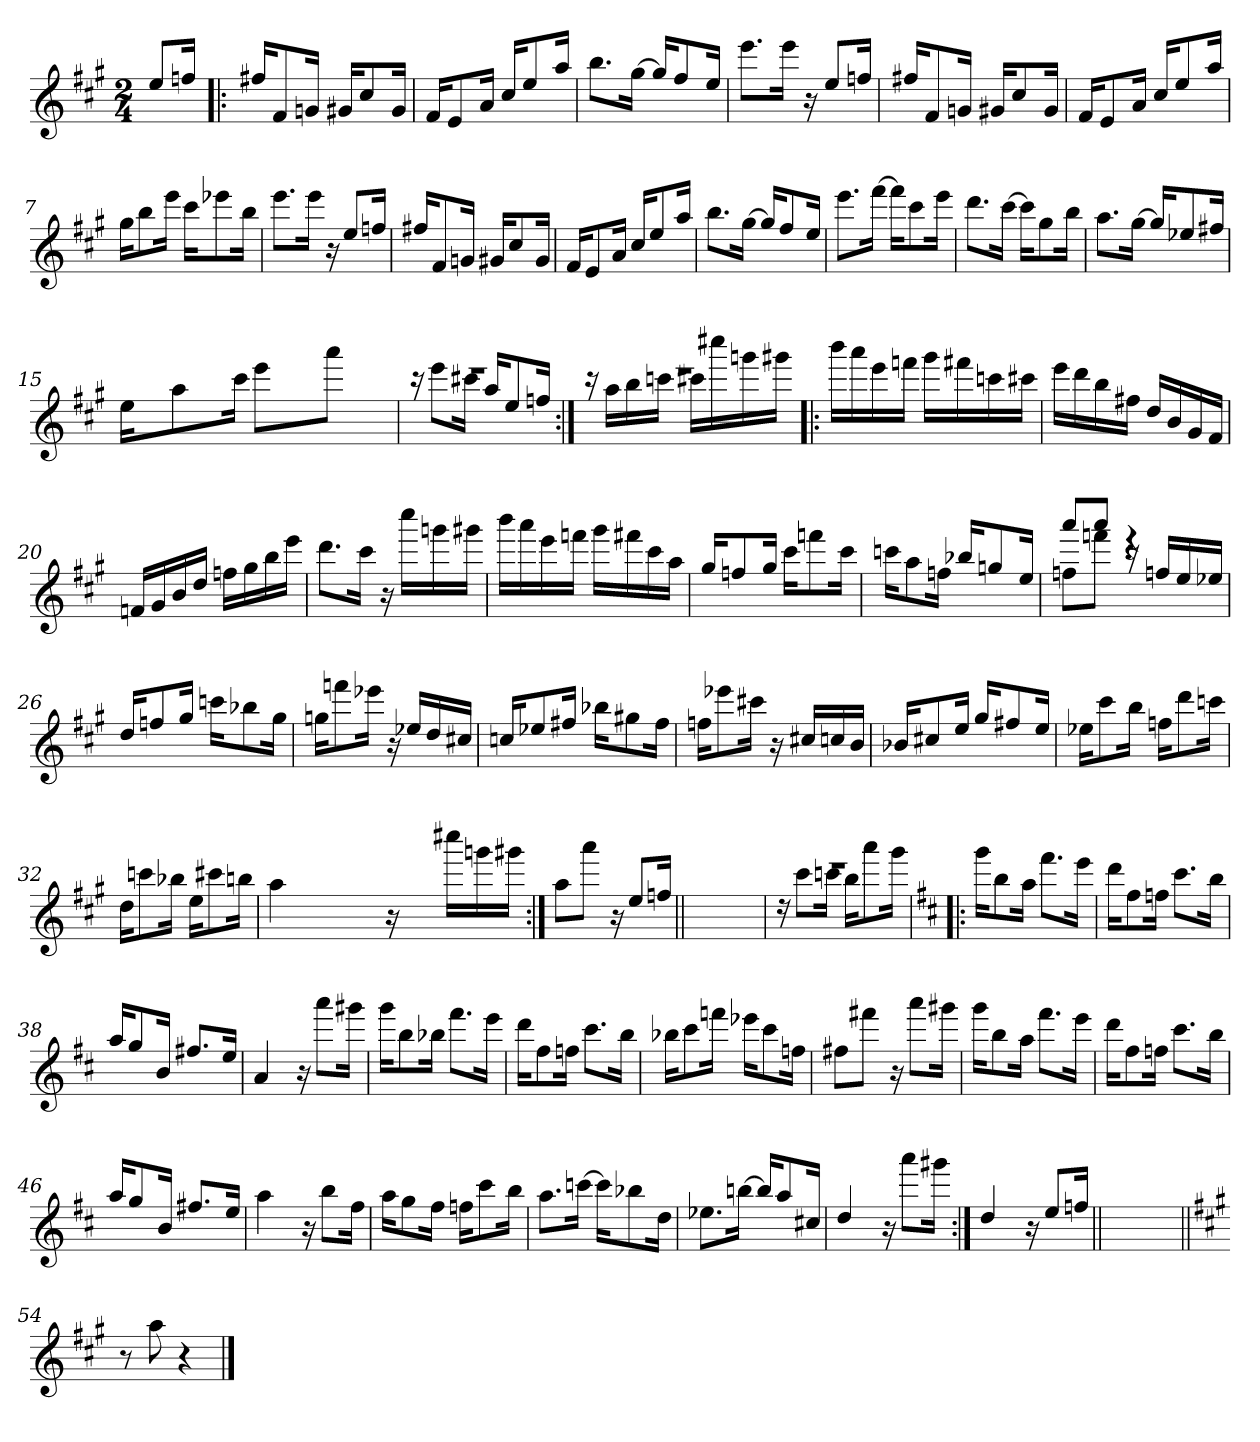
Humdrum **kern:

**kern
*part1
*staff1
*clefG2
*k[f#c#g#]
*A:
*M2/4
=
8ee/L
16ffn/Jk
=1!|:
16ff#X/KL
8f#/
16gn/Jk
16g#X/KL
8cc#/
16g#/Jk
=2
16f#/KL
8e/
16a/Jk
16cc#/KL
8ee/
16aa/Jk
=3
8.bb\L
[16gg#\Jk
16gg#/KL]
8ff#/
16ee/Jk
=4
8.eee\L
16eee\Jk
16r
8ee/L
16ffn/Jk
!!LO:LB:g=z
=5
16ff#X/KL
8f#/
16gn/Jk
16g#X/KL
8cc#/
16g#/Jk
=6
16f#/KL
8e/
16a/Jk
16cc#/KL
8ee/
16aa/Jk
=7
16gg#\KL
8bb\
16eee\Jk
16ccc#\KL
8eee-X\
16bb\Jk
=8
8.eee\L
16eee\Jk
16r
8ee/L
16ffn/Jk
!!LO:LB:g=z
=9
16ff#X/KL
8f#/
16gn/Jk
16g#X/KL
8cc#/
16g#/Jk
=10
16f#/KL
8e/
16a/Jk
16cc#/KL
8ee/
16aa/Jk
=11
8.bb\L
[>16gg#\Jk
16gg#/KL]
8ff#/
16ee/Jk
=12
8.eee\L
[>16fff#\Jk
16fff#\KL]
8ccc#\
16eee\Jk
!!LO:LB:g=z
=13
8.ddd\L
[>16ccc#\Jk
16ccc#\KL]
8gg#\
16bb\Jk
=14
8.aa\L
[16gg#\Jk
16gg#/KL]
8ee-X/
16ff#X/Jk
=15
16ee\KL
8ryy
8aa\
8ryy
16ccc#\Jk
8eee\L
16ryy
16ryy
8aaa\J
16ryy
16ryy
=16
*^
16r	2rfff
8eee\L	.
16ccc#X\Jk	.
16aa/KL	.
8ee/	.
16ffn/Jk	.
!!LO:LB:g=z	!!
=17:|!	=17:|!
16r	2rfff
16aa\LL	.
16bb\	.
16cccn\JJ	.
16ccc#X\LL	.
16cccc#X\	.
16gggn\	.
16ggg#X\JJ	.
*v	*v
=18!|:
16bbb\LL
16aaa\
16eee\
16fffn\JJ
16ggg#\LL
16fff#X\
16cccn\
16ccc#X\JJ
=19
16eee\LL
16ddd\
16bb\
16ff#X\JJ
16dd/LL
16b/
16g#/
16f#/JJ
=20
16fn/LL
16g#/
16b/
16dd/JJ
16ffn\LL
16gg#\
16bb\
16eee\JJ
!!LO:LB:g=z
=21
8.ddd\L
16ccc#\Jk
16r
16cccc#\LL
16gggn\
16ggg#X\JJ
=22
16bbb\LL
16aaa\
16eee\
16fffn\JJ
16ggg#\LL
16fff#X\
16ccc#\
16aa\JJ
=23
16gg#/KL
8ffn/
16gg#/Jk
16ccc#\KL
8fffn\
16ccc#\Jk
=24
16cccn\KL
8aa\
16ffn\Jk
16bb-X/KL
8ggn/
16ee/Jk
!!LO:LB:g=z
=25
*^
8ffn\L	8aaa!/L
8fffn\J	8aaa!/J
16r	4rddd
16ffn/LL	.
16ee/	.
16ee-X/JJ	.
*v	*v
=26
16dd/KL
8ffn/
16gg#/Jk
16cccn\KL
8bb-X\
16gg#\Jk
=27
16ggn\KL
8fffn\
16eee-X\Jk
16r
16ee-X/LL
16dd/
16cc#X/JJ
=28
16ccn/KL
8ee-X/
16ff#X/Jk
16bb-X\KL
8gg#X\
16ff#\Jk
!!LO:LB:g=z
=29
16ffn\KL
8eee-X\
16ccc#X\Jk
16r
16cc#X/LL
16ccn/
16b/JJ
=30
16b-X/KL
8cc#X/
16ee/Jk
16gg#/KL
8ff#X/
16ee/Jk
=31
16ee-X\KL
8ccc#\
16bb\Jk
16ffn\KL
8ddd\
16cccn\Jk
=32
16dd\KL
8cccn\
16bb-X\Jk
16ee\KL
8ccc#X\
16bbn\Jk
!!LO:LB:g=z
=33
4aa\
16ryy
16ryy
16ryy
16ryy
16r
4ryy
16cccc#X\LL
16gggn\
16ggg#X\JJ
=34:|!
8aa\L
8aaa\J
16r
8ee/L
16ffn/Jk
=34X341||
2ryy
!!LO:PB:g=z
=35
*^
16rdd	2rfff
8ccc#\L	.
16cccn\Jk	.
16bb\KL	.
8aaa\	.
16ggg#\Jk	.
*v	*v
=36!|:
*k[f#c#]
*D:
16ggg\KL
8bb\
16aa\Jk
8.fff#\L
16eee\Jk
=37
16ddd\KL
8ff#\
16ffn\Jk
8.ccc#\L
16bb\Jk
=38
16aa/KL
8gg/
16b/Jk
8.ff#X/L
16ee/Jk
!!LO:LB:g=z
=39
4a/
16r
8aaa\L
16ggg#X\Jk
=40
16ggg\KL
8bb\
16bb-X\Jk
8.fff#\L
16eee\Jk
=41
16ddd\KL
8ff#\
16ffn\Jk
8.ccc#\L
16bb\Jk
=42
16bb-X\KL
8ccc#\
16fffn\Jk
16eee-X\KL
8ccc#\
16ffn\Jk
!!LO:LB:g=z
=43
8ff#X\L
8fff#X\J
16r
8aaa\L
16ggg#X\Jk
=44
16ggg\KL
8bb\
16aa\Jk
8.fff#\L
16eee\Jk
=45
16ddd\KL
8ff#\
16ffn\Jk
8.ccc#\L
16bb\Jk
=46
16aa/KL
8gg/
16b/Jk
8.ff#X/L
16ee/Jk
!!LO:LB:g=z
=47
4aa\
16r
8bb\L
16ff#\Jk
=48
16aa\KL
8gg\
16ff#\Jk
16ffn\KL
8ccc#\
16bb\Jk
=49
8.aa\L
[>16cccn\Jk
16cccn\KL]
8bb-X\
16dd\Jk
=50
8.ee-X\L
[>16bbn\Jk
16bb/KL]
8aa/
16cc#X/Jk
!!LO:LB:g=z
=51
4dd/
16r
8aaa\L
16ggg#X\Jk
=52:|!
4dd/
16r
8ee/L
16ffn/Jk
=53||
2ryy
=54||
*k[f#c#g#]
*A:
8r
8aa\
4r
==
*-
